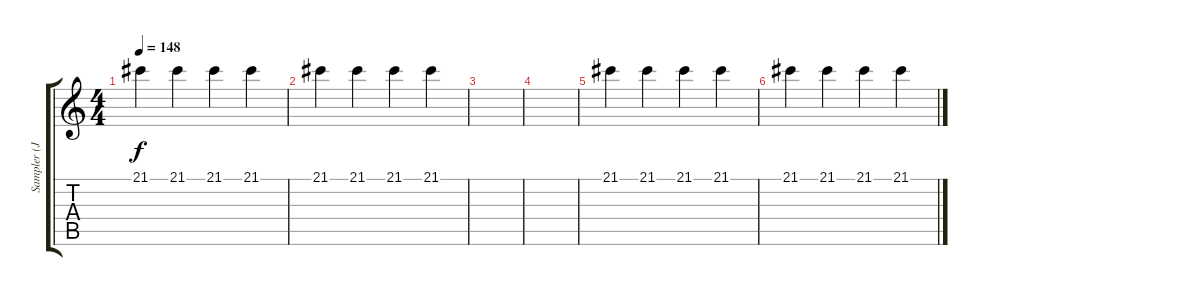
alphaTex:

\track ("Sampler (Joseph Hahn)" "Sampler (J") {instrument ocarina}
\staff {score tabs}
\tuning (E4 B3 G3 D3 A2 E2) {hide}
\ts (4 4)
\tempo 148
\clef g2
\ks c
21.1.4{dy f instrument ocarina} 21.1.4 21.1.4 21.1.4 |
21.1.4 21.1.4{volume 8} 21.1.4{volume 7} 21.1.4{volume 6} |
|
|
21.1.4{volume 6} 21.1.4{volume 8} 21.1.4{volume 9} 21.1.4{volume 10} |
21.1.4 21.1.4{volume 8} 21.1.4{volume 7} 21.1.4{volume 6}
